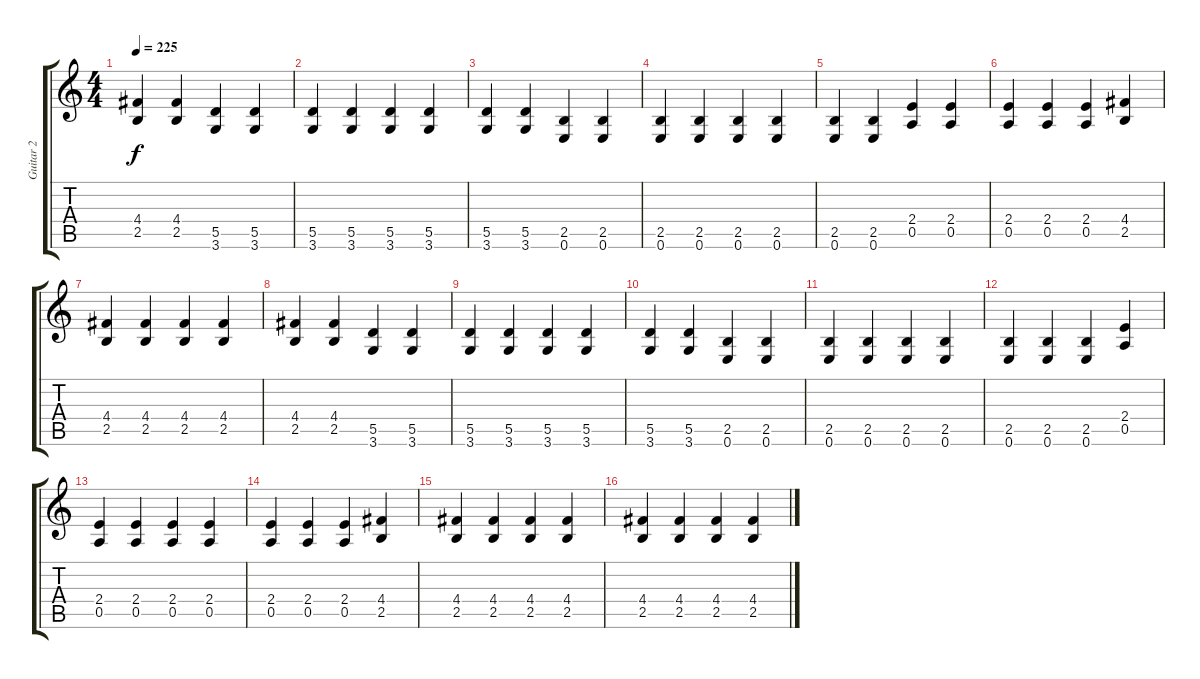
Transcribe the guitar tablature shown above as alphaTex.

\track ("Guitar 2" "Guitar 2") {instrument distortionguitar}
\staff {score tabs}
\tuning (E4 B3 G3 D3 A2 E2) {hide}
\ts (4 4)
\tempo 225
\clef g2
\ks c
(4.4 2.5).4{dy f} (4.4 2.5).4 (5.5 3.6).4 (5.5 3.6).4 |
(5.5 3.6).4 (5.5 3.6).4 (5.5 3.6).4 (5.5 3.6).4 |
(5.5 3.6).4 (5.5 3.6).4 (2.5 0.6).4 (2.5 0.6).4 |
(2.5 0.6).4 (2.5 0.6).4 (2.5 0.6).4 (2.5 0.6).4 |
(2.5 0.6).4 (2.5 0.6).4 (2.4 0.5).4 (2.4 0.5).4 |
(2.4 0.5).4 (2.4 0.5).4 (2.4 0.5).4 (4.4 2.5).4 |
(4.4 2.5).4 (4.4 2.5).4 (4.4 2.5).4 (4.4 2.5).4 |
(4.4 2.5).4 (4.4 2.5).4 (5.5 3.6).4 (5.5 3.6).4 |
(5.5 3.6).4 (5.5 3.6).4 (5.5 3.6).4 (5.5 3.6).4 |
(5.5 3.6).4 (5.5 3.6).4 (2.5 0.6).4 (2.5 0.6).4 |
(2.5 0.6).4 (2.5 0.6).4 (2.5 0.6).4 (2.5 0.6).4 |
(2.5 0.6).4 (2.5 0.6).4 (2.5 0.6).4 (2.4 0.5).4 |
(2.4 0.5).4 (2.4 0.5).4 (2.4 0.5).4 (2.4 0.5).4 |
(2.4 0.5).4 (2.4 0.5).4 (2.4 0.5).4 (4.4 2.5).4 |
(4.4 2.5).4 (4.4 2.5).4 (4.4 2.5).4 (4.4 2.5).4 |
(4.4 2.5).4 (4.4 2.5).4 (4.4 2.5).4 (4.4 2.5).4
